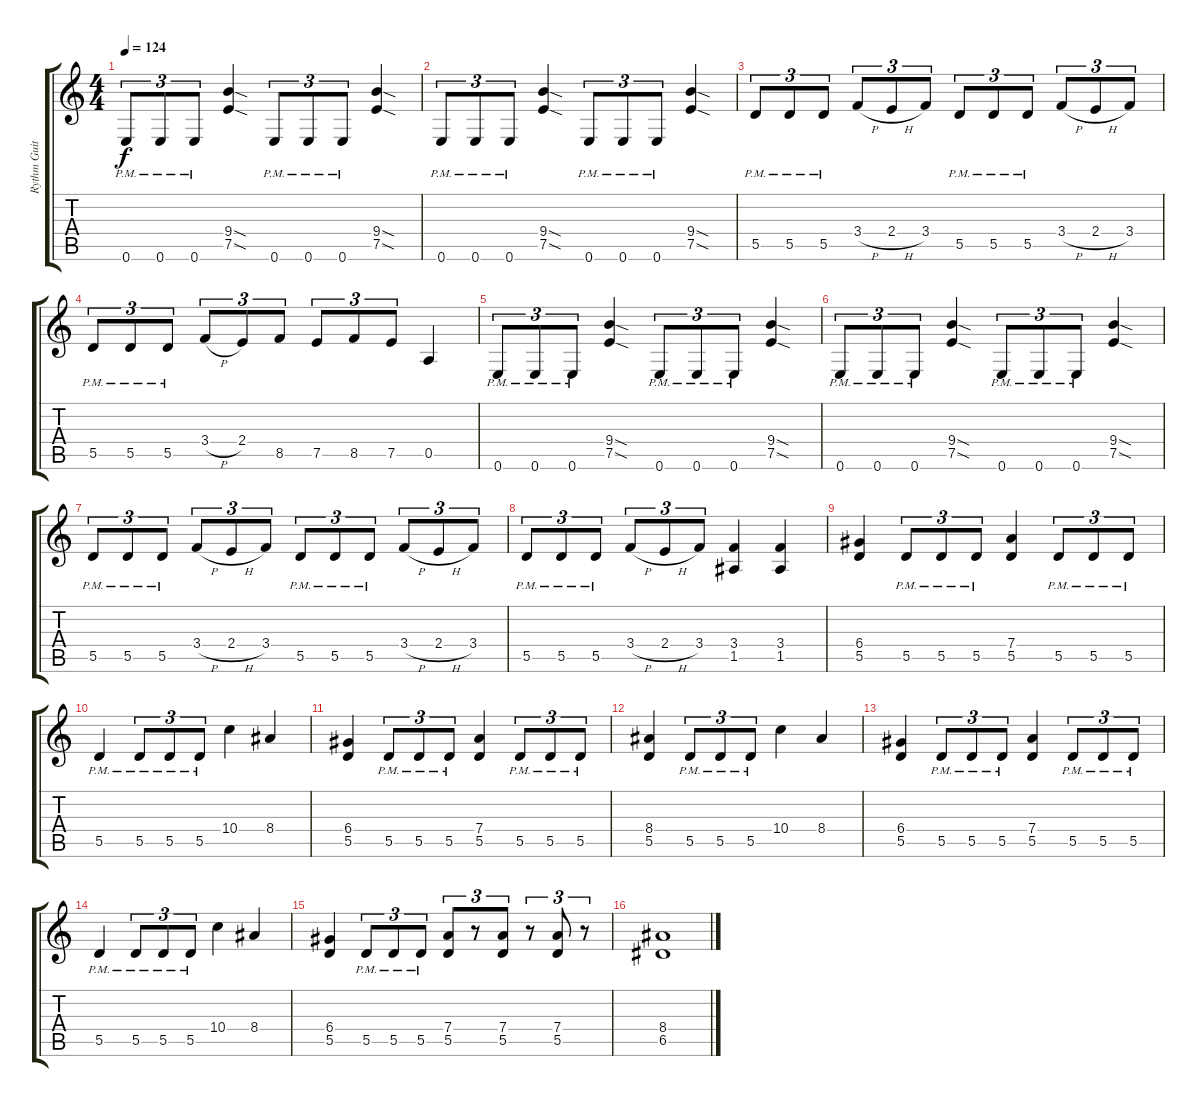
\track ("Rythm Guitar 2" "Rythm Guit") {instrument distortionguitar}
\staff {score tabs}
\tuning (E4 B3 G3 D3 A2 E2) {hide}
\ts (4 4)
\tempo 124
\clef g2
\ks c
0.6{pm}.8{tu (3 2) dy f instrument distortionguitar} 0.6{pm}.8{tu (3 2)} 0.6{pm}.8{tu (3 2)} (9.4{sod} 7.5{sod}).4 0.6{pm}.8{tu (3 2)} 0.6{pm}.8{tu (3 2)} 0.6{pm}.8{tu (3 2)} (9.4{sod} 7.5{sod}).4 |
0.6{pm}.8{tu (3 2)} 0.6{pm}.8{tu (3 2)} 0.6{pm}.8{tu (3 2)} (9.4{sod} 7.5{sod}).4 0.6{pm}.8{tu (3 2)} 0.6{pm}.8{tu (3 2)} 0.6{pm}.8{tu (3 2)} (9.4{sod} 7.5{sod}).4 |
5.5{pm}.8{tu (3 2)} 5.5{pm}.8{tu (3 2)} 5.5{pm}.8{tu (3 2)} 3.4{h}.8{tu (3 2)} 2.4{h}.8{tu (3 2)} 3.4.8{tu (3 2)} 5.5{pm}.8{tu (3 2)} 5.5{pm}.8{tu (3 2)} 5.5{pm}.8{tu (3 2)} 3.4{h}.8{tu (3 2)} 2.4{h}.8{tu (3 2)} 3.4.8{tu (3 2)} |
5.5{pm}.8{tu (3 2)} 5.5{pm}.8{tu (3 2)} 5.5{pm}.8{tu (3 2)} 3.4{h}.8{tu (3 2)} 2.4.8{tu (3 2)} 8.5.8{tu (3 2)} 7.5.8{tu (3 2)} 8.5.8{tu (3 2)} 7.5.8{tu (3 2)} 0.5.4 |
0.6{pm}.8{tu (3 2)} 0.6{pm}.8{tu (3 2)} 0.6{pm}.8{tu (3 2)} (9.4{sod} 7.5{sod}).4 0.6{pm}.8{tu (3 2)} 0.6{pm}.8{tu (3 2)} 0.6{pm}.8{tu (3 2)} (9.4{sod} 7.5{sod}).4 |
0.6{pm}.8{tu (3 2)} 0.6{pm}.8{tu (3 2)} 0.6{pm}.8{tu (3 2)} (9.4{sod} 7.5{sod}).4 0.6{pm}.8{tu (3 2)} 0.6{pm}.8{tu (3 2)} 0.6{pm}.8{tu (3 2)} (9.4{sod} 7.5{sod}).4 |
5.5{pm}.8{tu (3 2)} 5.5{pm}.8{tu (3 2)} 5.5{pm}.8{tu (3 2)} 3.4{h}.8{tu (3 2)} 2.4{h}.8{tu (3 2)} 3.4.8{tu (3 2)} 5.5{pm}.8{tu (3 2)} 5.5{pm}.8{tu (3 2)} 5.5{pm}.8{tu (3 2)} 3.4{h}.8{tu (3 2)} 2.4{h}.8{tu (3 2)} 3.4.8{tu (3 2)} |
5.5{pm}.8{tu (3 2)} 5.5{pm}.8{tu (3 2)} 5.5{pm}.8{tu (3 2)} 3.4{h}.8{tu (3 2)} 2.4{h}.8{tu (3 2)} 3.4.8{tu (3 2)} (3.4 1.5).4 (3.4 1.5).4 |
(6.4 5.5).4 5.5{pm}.8{tu (3 2)} 5.5{pm}.8{tu (3 2)} 5.5{pm}.8{tu (3 2)} (7.4 5.5).4 5.5{pm}.8{tu (3 2)} 5.5{pm}.8{tu (3 2)} 5.5{pm}.8{tu (3 2)} |
5.5{pm}.4 5.5{pm}.8{tu (3 2)} 5.5{pm}.8{tu (3 2)} 5.5{pm}.8{tu (3 2)} 10.4.4 8.4.4 |
(6.4 5.5).4 5.5{pm}.8{tu (3 2)} 5.5{pm}.8{tu (3 2)} 5.5{pm}.8{tu (3 2)} (7.4 5.5).4 5.5{pm}.8{tu (3 2)} 5.5{pm}.8{tu (3 2)} 5.5{pm}.8{tu (3 2)} |
(8.4 5.5).4 5.5{pm}.8{tu (3 2)} 5.5{pm}.8{tu (3 2)} 5.5{pm}.8{tu (3 2)} 10.4.4 8.4.4 |
(6.4 5.5).4 5.5{pm}.8{tu (3 2)} 5.5{pm}.8{tu (3 2)} 5.5{pm}.8{tu (3 2)} (7.4 5.5).4 5.5{pm}.8{tu (3 2)} 5.5{pm}.8{tu (3 2)} 5.5{pm}.8{tu (3 2)} |
5.5{pm}.4 5.5{pm}.8{tu (3 2)} 5.5{pm}.8{tu (3 2)} 5.5{pm}.8{tu (3 2)} 10.4.4 8.4.4 |
(6.4 5.5).4 5.5{pm}.8{tu (3 2)} 5.5{pm}.8{tu (3 2)} 5.5{pm}.8{tu (3 2)} (7.4 5.5).8{tu (3 2)} r.8{tu (3 2)} (7.4 5.5).8{tu (3 2)} r.8{tu (3 2)} (7.4 5.5).8{tu (3 2)} r.8{tu (3 2)} |
(8.4 6.5).1
